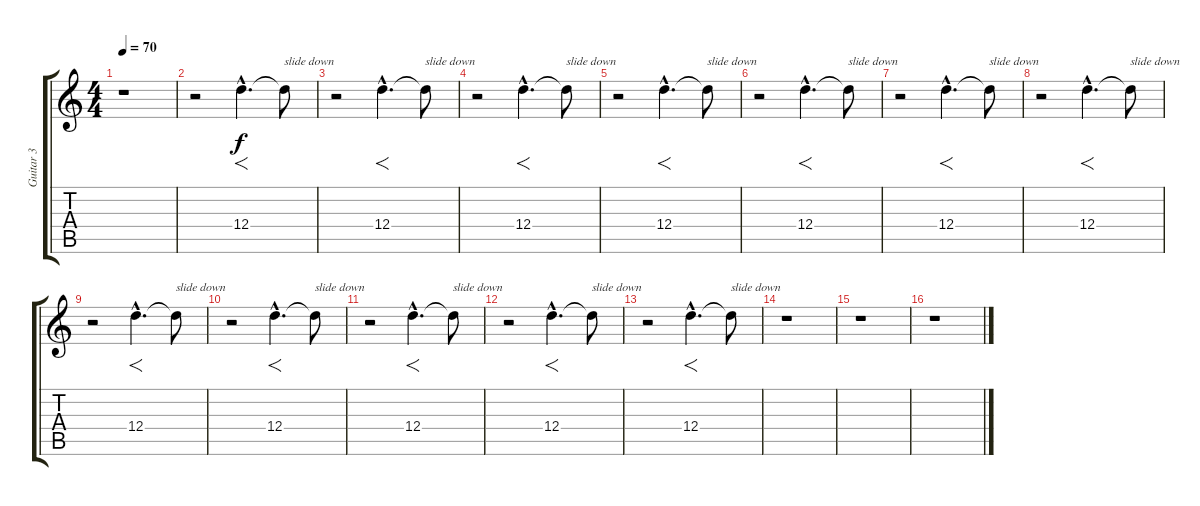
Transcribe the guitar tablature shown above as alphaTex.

\track ("Guitar 3" "Guitar 3") {instrument overdrivenguitar}
\staff {score tabs}
\tuning (E4 B3 G3 D3 A2 E2) {hide}
\ts (4 4)
\tempo 70
\clef g2
\ks c
r.1{dy f} |
r.2 12.4{hac}.4{f d} 12.4{t}.8{txt "slide down"} |
r.2 12.4{hac}.4{f d} 12.4{t}.8{txt "slide down"} |
r.2 12.4{hac}.4{f d} 12.4{t}.8{txt "slide down"} |
r.2 12.4{hac}.4{f d} 12.4{t}.8{txt "slide down"} |
r.2 12.4{hac}.4{f d} 12.4{t}.8{txt "slide down"} |
r.2 12.4{hac}.4{f d} 12.4{t}.8{txt "slide down"} |
r.2 12.4{hac}.4{f d} 12.4{t}.8{txt "slide down"} |
r.2 12.4{hac}.4{f d} 12.4{t}.8{txt "slide down"} |
r.2 12.4{hac}.4{f d} 12.4{t}.8{txt "slide down"} |
r.2 12.4{hac}.4{f d} 12.4{t}.8{txt "slide down"} |
r.2 12.4{hac}.4{f d} 12.4{t}.8{txt "slide down"} |
r.2 12.4{hac}.4{f d} 12.4{t}.8{txt "slide down"} |
r.1 |
r.1 |
r.1
